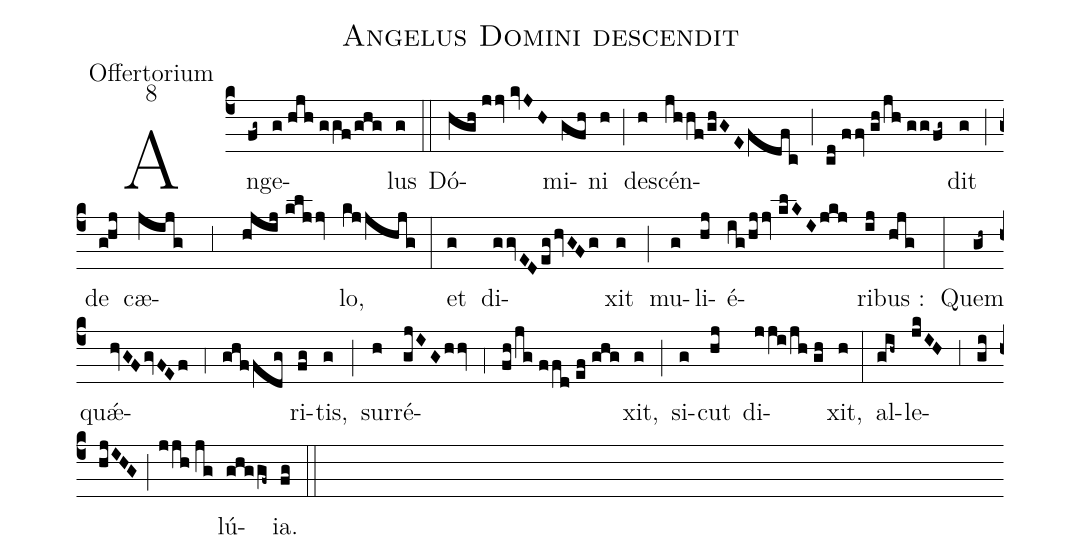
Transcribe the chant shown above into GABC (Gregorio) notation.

name:Angelus Domini descendit;
office-part:Offertorium;
mode:8;
%%
(c4)An(fg~)ge(g//hjh//g/gf/ghg)lus(g) (::)

Dó(hgh//jjv//kvJH)mi(gfh)ni(h) (;) de(h)scén(jh/hf/ghGE/fdfc)(;)(cd//ffv//gh/jh//gg/fg~)dit(g) (;)
de(g!hj) cæ(jijg;3hjij//klj/jv)lo,(kj/jhjg) (:)

et(g) di(ggvED/eg/hvGFg)xit(g) (;)
mu(g)li(hj)é(ig/hjjv//klKI/jkj)ri(ij)bus :(hjg) (:)
Quem(gh~) qu{<sp>'ae</sp>}(hvGF/gvFE/f;4ghf/fdg)ri(fg)tis,(g) (;) sur(h)ré(gjIG/hhv;4fh/jg//ffd//ef//ghg)xit,(g) (;)

si(g)cut(hj) di(jji/jh//gh)xit,(h) (:)

al(gih~)le(jkIH;3gi//hjIHG;jjh//jg)lú(ghggf~)ia.(fg) (::)
